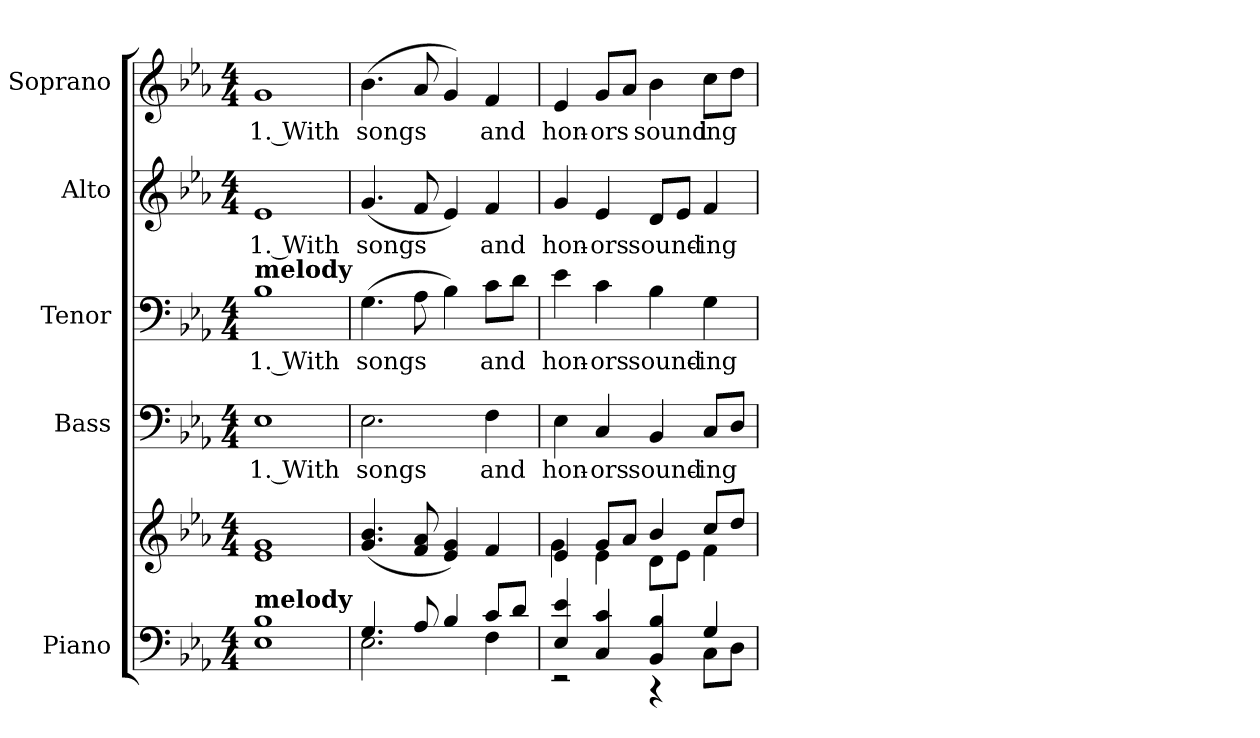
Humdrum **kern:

**kern	**kern	**kern	**text	**kern	**text	**kern	**text	**kern	**text
*part5	*part5	*part4	*part4	*part3	*part3	*part2	*part2	*part1	*part1
*staff6	*staff5	*staff4	*staff4	*staff3	*staff3	*staff2	*staff2	*staff1	*staff1
*I"Piano	*	*I"Bass	*	*I"Tenor	*	*I"Alto	*	*I"Soprano	*
*I'Pno.	*	*I'B.	*	*I'T.	*	*I'A.	*	*I'S.	*
!!LO:PB:g=z
*clefF4	*clefG2	*clefF4	*	*clefF4	*	*clefG2	*	*clefG2	*
*k[b-e-a-]	*k[b-e-a-]	*k[b-e-a-]	*	*k[b-e-a-]	*	*k[b-e-a-]	*	*k[b-e-a-]	*
*E-:	*E-:	*E-:	*	*E-:	*	*E-:	*	*E-:	*
*M4/4	*M4/4	*M4/4	*	*M4/4	*	*M4/4	*	*M4/4	*
*MM150	*MM150	*MM150	*	*MM150	*	*MM150	*	*MM150	*
=1	=1	=1	=1	=1	=1	=1	=1	=1	=1
!	!	!	!LO:LY:b:color=#000000	!	!	!	!	!	!
!	!	!	!	!	!LO:LY:b:color=#000000	!	!	!	!
!	!	!	!	!	!	!	!LO:LY:b:color=#000000	!	!
!	!	!	!	!LO:TX:a:B:t=melody	!	!	!	!	!
!LO:TX:a:B:t=melody	!	!	!	!	!	!	!	!	!
!	!	!	!	!	!	!	!	!	!LO:LY:b:color=#000000
1E-i 1B-i	1e-i 1gi	1E-i	1. With	1B-i	1. With	1e-i	1. With	1gi	1. With
=2	=2	=2	=2	=2	=2	=2	=2	=2	=2
*^	*	*	*	*	*	*	*	*	*
!	!	!	!	!LO:LY:b:color=#000000	!	!	!	!	!	!
!	!	!	!	!	!	!LO:LY:b:color=#000000	!	!	!	!
!	!	!	!	!	!	!	!	!LO:LY:b:color=#000000	!	!
!	!	!	!	!	!	!	!	!	!	!LO:LY:b:color=#000000
4.Gi/	2.E-i\	(4.gi/ 4.b-i	2.E-i\	songs	(4.Gi\	songs	(4.gi/	songs	(4.b-i\	songs
8A-i/	.	8fi/ 8a-i	.	.	8A-i\	.	8fi/	.	8a-i/	.
4B-i/	.	4e-i/ 4gi)	.	.	4B-i\)	.	4e-i/)	.	4gi/)	.
!	!	!	!	!LO:LY:b:color=#000000	!	!	!	!	!	!
!	!	!	!	!	!	!LO:LY:b:color=#000000	!	!	!	!
!	!	!	!	!	!	!	!	!LO:LY:b:color=#000000	!	!
!	!	!	!	!	!	!	!	!	!	!LO:LY:b:color=#000000
8ci/L	4Fi\	4fi/	4Fi\	and	8ci\L	and	4fi/	and	4fi/	and
8di/J	.	.	.	.	8di\J	.	.	.	.	.
=3	=3	=3	=3	=3	=3	=3	=3	=3	=3	=3
*	*	*^	*	*	*	*	*	*	*	*
!	!	!	!	!	!LO:LY:b:color=#000000	!	!	!	!	!	!
!	!	!	!	!	!	!	!LO:LY:b:color=#000000	!	!	!	!
!	!	!	!	!	!	!	!	!	!LO:LY:b:color=#000000	!	!
!	!	!	!	!	!	!	!	!	!	!	!LO:LY:b:color=#000000
4E-i/ 4e-i	2r	4e-i/	4gi\	4E-i\	hon-	4e-i\	hon-	4gi/	hon-	4e-i/	hon-
!	!	!	!	!	!LO:LY:b:color=#000000	!	!	!	!	!	!
!	!	!	!	!	!	!	!LO:LY:b:color=#000000	!	!	!	!
!	!	!	!	!	!	!	!	!	!LO:LY:b:color=#000000	!	!
!	!	!	!	!	!	!	!	!	!	!	!LO:LY:b:color=#000000
4Ci/ 4ci	.	8gi/L	4e-i\	4Ci/	-ors	4ci\	-ors	4e-i/	-ors	8gi/L	-ors
.	.	8a-i/J	.	.	.	.	.	.	.	8a-i/J	.
!	!	!	!	!	!LO:LY:b:color=#000000	!	!	!	!	!	!
!	!	!	!	!	!	!	!LO:LY:b:color=#000000	!	!	!	!
!	!	!	!	!	!	!	!	!	!LO:LY:b:color=#000000	!	!
!	!	!	!	!	!	!	!	!	!	!	!LO:LY:b:color=#000000
4BB-i/ 4B-i	4r	4b-i/	8di\L	4BB-i/	sound-	4B-i\	sound-	8di/L	sound-	4b-i\	sound
.	.	.	8e-i\J	.	.	.	.	8e-i/J	.	.	.
!	!	!	!	!	!LO:LY:b:color=#000000	!	!	!	!	!	!
!	!	!	!	!	!	!	!LO:LY:b:color=#000000	!	!	!	!
!	!	!	!	!	!	!	!	!	!LO:LY:b:color=#000000	!	!
!	!	!	!	!	!	!	!	!	!	!	!LO:LY:b:color=#000000
4Gi/	8Ci\L	8cci/L	4fi\	8Ci/L	-ing	4Gi\	-ing	4fi/	-ing	8cci\L	ing
.	8Di\J	8ddi/J	.	8Di/J	.	.	.	.	.	8ddi\J	.
*v	*v	*	*	*	*	*	*	*	*	*	*
*	*v	*v	*	*	*	*	*	*	*	*
=	=	=	=	=	=	=	=	=	=
*-	*-	*-	*-	*-	*-	*-	*-	*-	*-
